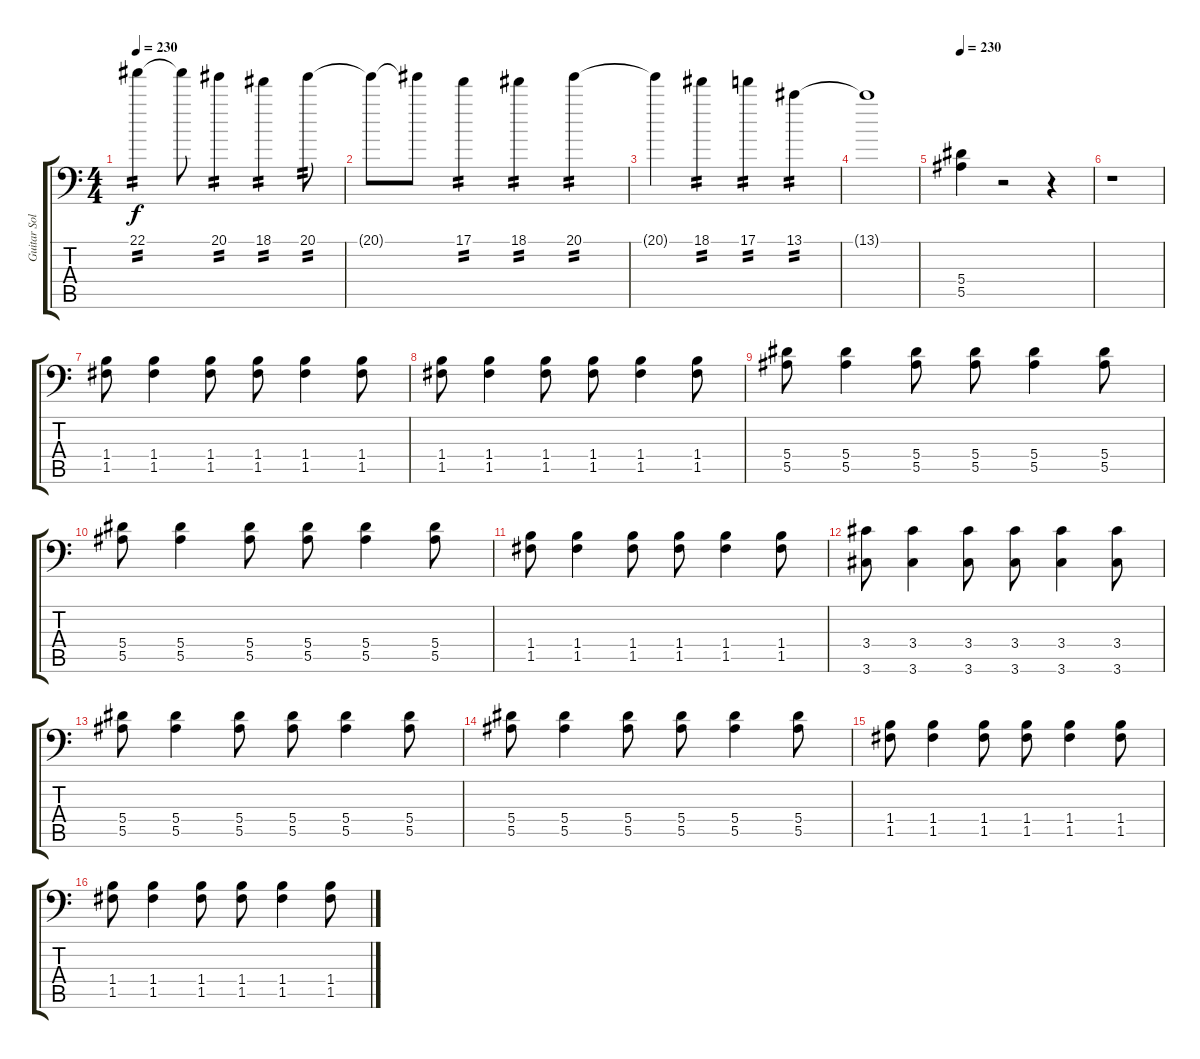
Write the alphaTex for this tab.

\track ("Guitar Solo" "Guitar Sol") {instrument distortionguitar}
\staff {score tabs}
\tuning (C4 G3 Eb3 Bb2 F2 Bb1) {hide}
\ts (4 4)
\tempo 230
\clef f4
\ks c
22.1.4{tp 2 dy f} 22.1{t}.8 20.1.4{tp 2} 18.1.4{tp 2} 20.1.8{tp 2} |
20.1{t}.8 20.1{t}.8 17.1.4{tp 2} 18.1.4{tp 2} 20.1.4{tp 2} |
20.1{t}.4 18.1.4{tp 2} 17.1.4{tp 2} 13.1.4{tp 2} |
13.1{t}.1 |
\tempo 230
(5.4 5.5).4 r.2 r.4 |
r.1 |
(1.4 1.5).8 (1.4 1.5).4 (1.4 1.5).8 (1.4 1.5).8 (1.4 1.5).4 (1.4 1.5).8 |
(1.4 1.5).8 (1.4 1.5).4 (1.4 1.5).8 (1.4 1.5).8 (1.4 1.5).4 (1.4 1.5).8 |
(5.4 5.5).8 (5.4 5.5).4 (5.4 5.5).8 (5.4 5.5).8 (5.4 5.5).4 (5.4 5.5).8 |
(5.4 5.5).8 (5.4 5.5).4 (5.4 5.5).8 (5.4 5.5).8 (5.4 5.5).4 (5.4 5.5).8 |
(1.4 1.5).8 (1.4 1.5).4 (1.4 1.5).8 (1.4 1.5).8 (1.4 1.5).4 (1.4 1.5).8 |
(3.4 3.6).8 (3.4 3.6).4 (3.4 3.6).8 (3.4 3.6).8 (3.4 3.6).4 (3.4 3.6).8 |
(5.4 5.5).8 (5.4 5.5).4 (5.4 5.5).8 (5.4 5.5).8 (5.4 5.5).4 (5.4 5.5).8 |
(5.4 5.5).8 (5.4 5.5).4 (5.4 5.5).8 (5.4 5.5).8 (5.4 5.5).4 (5.4 5.5).8 |
(1.4 1.5).8 (1.4 1.5).4 (1.4 1.5).8 (1.4 1.5).8 (1.4 1.5).4 (1.4 1.5).8 |
(1.4 1.5).8 (1.4 1.5).4 (1.4 1.5).8 (1.4 1.5).8 (1.4 1.5).4 (1.4 1.5).8
